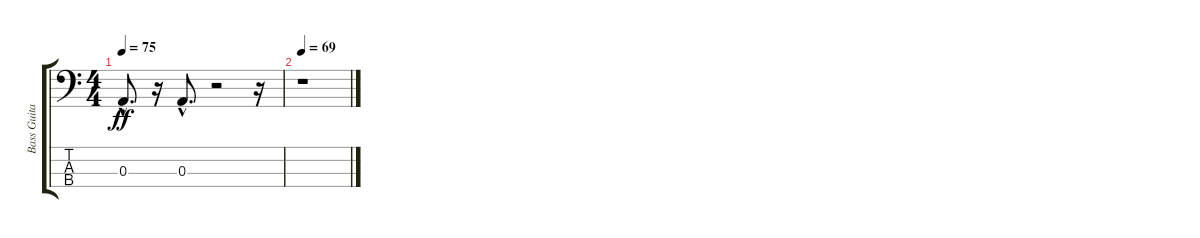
\track ("Bass Guitar II" "Bass Guita") {instrument fretlessbass}
\staff {score tabs}
\tuning (G2 D2 A1 E1) {hide}
\ts (4 4)
\tempo 75
\clef f4
\ks c
0.3{hac}.8{d dy ff} r.16 0.3{hac}.8{d} r.2 r.16 |
\tempo 69
r.1
